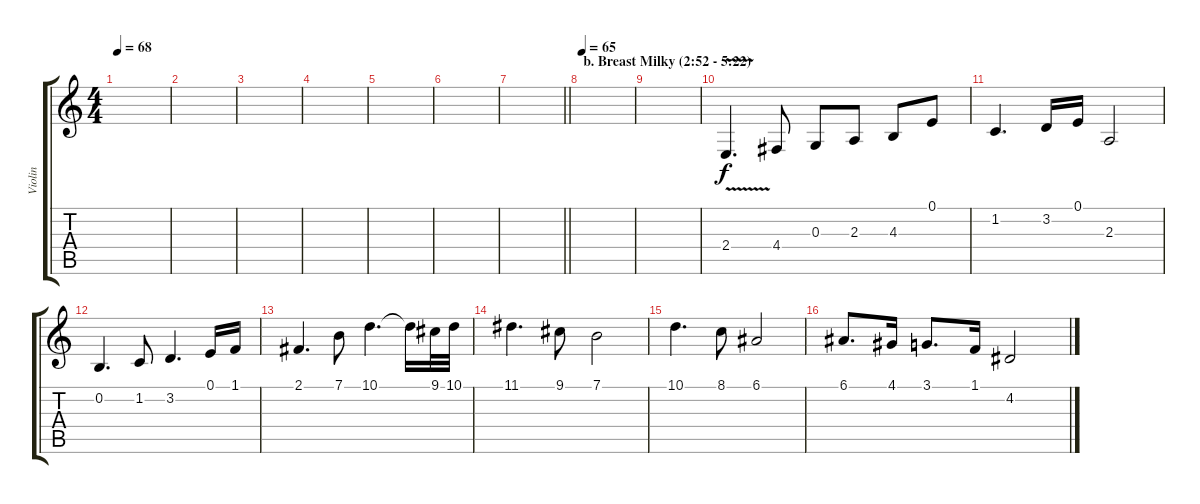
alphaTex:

\track ("Violin" "Violin") {instrument violin}
\staff {score tabs}
\tuning (E4 B3 G3 D3 A2 E2) {hide}
\ts (4 4)
\tempo 68
\clef g2
\ks c
|
|
|
|
|
|
\barLineRight lightlight
|
\section ("" "b. Breast Milky (2:52 - 5:22)")
\tempo 65
|
|
2.4{v}.4{d} 4.4.8 0.3.8 2.3.8 4.3.8 0.1.8 |
1.2.4{d} 3.2.16 0.1.16 2.3.2 |
0.2.4{d} 1.2.8 3.2.4{d} 0.1.16 1.1.16 |
2.1.4{d} 7.1.8 10.1.4{d} 10.1{t}.16 9.1.32 10.1.32 |
11.1.4{d} 9.1.8 7.1.2 |
10.1.4{d} 8.1.8 6.1.2 |
6.1.8{d} 4.1.16 3.1.8{d} 1.1.16 4.2.2
